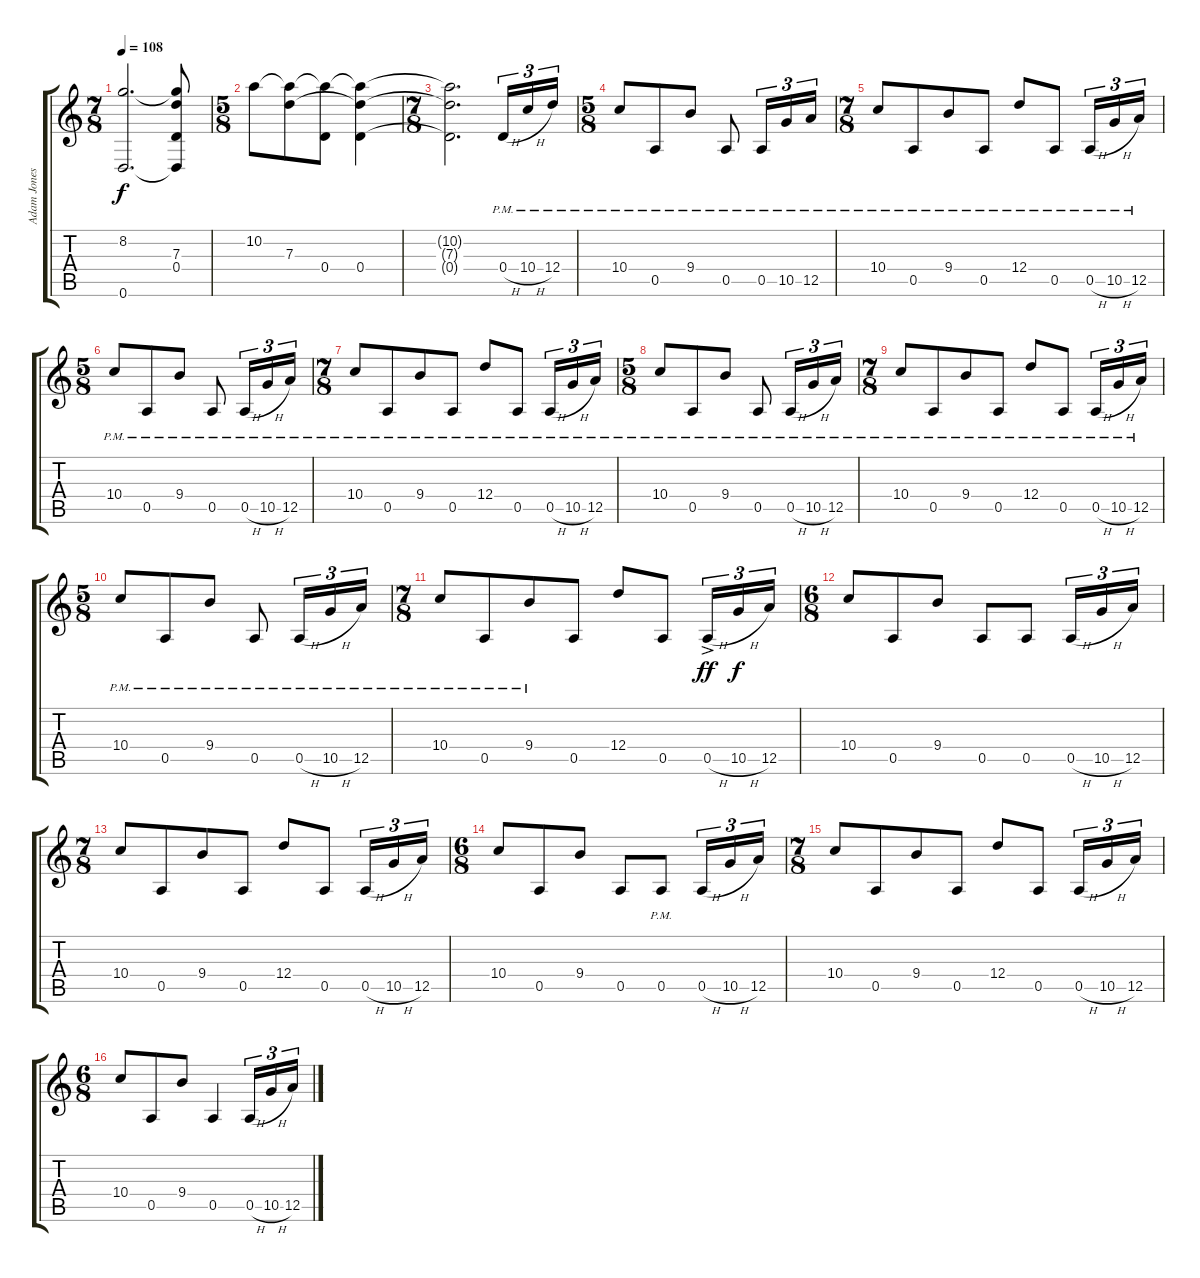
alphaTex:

\track ("Adam Jones" "Adam Jones") {instrument overdrivenguitar}
\staff {score tabs}
\tuning (E4 B3 G3 D3 A2 D2) {hide}
\ts (7 8)
\tempo 108
\clef g2
\ks c
(8.2{t} 0.6{t}).2{d dy f} (8.2{t} 7.3{t} 0.4{t} 0.6{t}).8 |
\ts (5 8)
10.2.8 (10.2{t} 7.3).8 (10.2{t} 0.4).8 (10.2{t} 7.3{t} 0.4).4 |
\ts (7 8)
(10.2{t} 7.3{t} 0.4{t}).2{d} 0.4{h pm}.16{tu (3 2)} 10.4{h pm}.16{tu (3 2)} 12.4{pm}.16{tu (3 2)} |
\ts (5 8)
10.4{pm}.8 0.5{pm}.8 9.4{pm}.8 0.5{pm}.8 0.5{pm}.16{tu (3 2)} 10.5{pm}.16{tu (3 2)} 12.5{pm}.16{tu (3 2)} |
\ts (7 8)
10.4{pm}.8 0.5{pm}.8 9.4{pm}.8 0.5{pm}.8 12.4{pm}.8 0.5{pm}.8 0.5{h pm}.16{tu (3 2)} 10.5{h pm}.16{tu (3 2)} 12.5{pm}.16{tu (3 2)} |
\ts (5 8)
10.4{pm}.8 0.5{pm}.8 9.4{pm}.8 0.5{pm}.8 0.5{h pm}.16{tu (3 2)} 10.5{h pm}.16{tu (3 2)} 12.5{pm}.16{tu (3 2)} |
\ts (7 8)
10.4{pm}.8 0.5{pm}.8 9.4{pm}.8 0.5{pm}.8 12.4{pm}.8 0.5{pm}.8 0.5{h pm}.16{tu (3 2)} 10.5{h pm}.16{tu (3 2)} 12.5{pm}.16{tu (3 2)} |
\ts (5 8)
10.4{pm}.8 0.5{pm}.8 9.4{pm}.8 0.5{pm}.8 0.5{h pm}.16{tu (3 2)} 10.5{h pm}.16{tu (3 2)} 12.5{pm}.16{tu (3 2)} |
\ts (7 8)
10.4{pm}.8 0.5{pm}.8 9.4{pm}.8 0.5{pm}.8 12.4{pm}.8 0.5{pm}.8 0.5{h pm}.16{tu (3 2)} 10.5{h pm}.16{tu (3 2)} 12.5{pm}.16{tu (3 2)} |
\ts (5 8)
10.4{pm}.8 0.5{pm}.8 9.4{pm}.8 0.5{pm}.8 0.5{h pm}.16{tu (3 2)} 10.5{h pm}.16{tu (3 2)} 12.5{pm}.16{tu (3 2)} |
\ts (7 8)
10.4{pm}.8 0.5{pm}.8 9.4{pm}.8 0.5.8 12.4.8 0.5.8 0.5{h ac}.16{tu (3 2) dy ff} 10.5{h}.16{tu (3 2) dy f} 12.5.16{tu (3 2)} |
\ts (6 8)
10.4.8 0.5.8 9.4.8 0.5.8 0.5.8 0.5{h}.16{tu (3 2)} 10.5{h}.16{tu (3 2)} 12.5.16{tu (3 2)} |
\ts (7 8)
10.4.8 0.5.8 9.4.8 0.5.8 12.4.8 0.5.8 0.5{h}.16{tu (3 2)} 10.5{h}.16{tu (3 2)} 12.5.16{tu (3 2)} |
\ts (6 8)
10.4.8 0.5.8 9.4.8 0.5.8 0.5{pm}.8 0.5{h}.16{tu (3 2)} 10.5{h}.16{tu (3 2)} 12.5.16{tu (3 2)} |
\ts (7 8)
10.4.8 0.5.8 9.4.8 0.5.8 12.4.8 0.5.8 0.5{h}.16{tu (3 2)} 10.5{h}.16{tu (3 2)} 12.5.16{tu (3 2)} |
\ts (6 8)
10.4.8 0.5.8 9.4.8 0.5.4 0.5{h}.16{tu (3 2)} 10.5{h}.16{tu (3 2)} 12.5.16{tu (3 2)}
